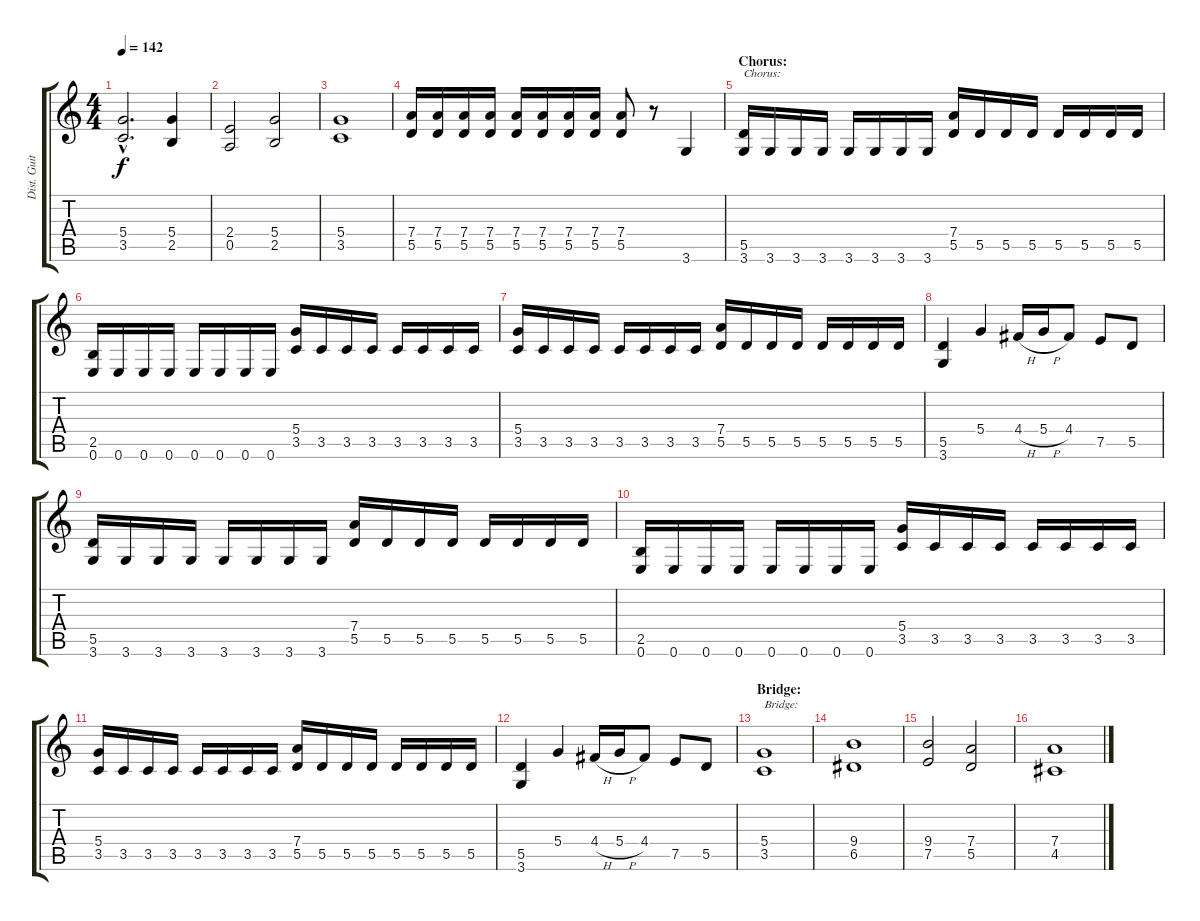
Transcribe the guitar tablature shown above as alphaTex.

\track ("Dist. Guitar 1" "Dist. Guit") {instrument distortionguitar}
\staff {score tabs}
\tuning (E4 B3 G3 D3 A2 E2) {hide}
\ts (4 4)
\tempo 142
\clef g2
\ks c
(5.4{hac} 3.5{hac}).2{d dy f} (5.4 2.5).4 |
(2.4 0.5).2 (5.4 2.5).2 |
(5.4 3.5).1 |
(7.4 5.5).16 (7.4 5.5).16 (7.4 5.5).16 (7.4 5.5).16 (7.4 5.5).16 (7.4 5.5).16 (7.4 5.5).16 (7.4 5.5).16 (7.4 5.5).8 r.8 3.6.4 |
\section ("" "Chorus:")
(5.5 3.6).16{txt "Chorus:"} 3.6.16 3.6.16 3.6.16 3.6.16 3.6.16 3.6.16 3.6.16 (7.4 5.5).16 5.5.16 5.5.16 5.5.16 5.5.16 5.5.16 5.5.16 5.5.16 |
(2.5 0.6).16 0.6.16 0.6.16 0.6.16 0.6.16 0.6.16 0.6.16 0.6.16 (5.4 3.5).16 3.5.16 3.5.16 3.5.16 3.5.16 3.5.16 3.5.16 3.5.16 |
(5.4 3.5).16 3.5.16 3.5.16 3.5.16 3.5.16 3.5.16 3.5.16 3.5.16 (7.4 5.5).16 5.5.16 5.5.16 5.5.16 5.5.16 5.5.16 5.5.16 5.5.16 |
(5.5 3.6).4 5.4.4 4.4{h}.16 5.4{h}.16 4.4.8 7.5.8 5.5.8 |
(5.5 3.6).16 3.6.16 3.6.16 3.6.16 3.6.16 3.6.16 3.6.16 3.6.16 (7.4 5.5).16 5.5.16 5.5.16 5.5.16 5.5.16 5.5.16 5.5.16 5.5.16 |
(2.5 0.6).16 0.6.16 0.6.16 0.6.16 0.6.16 0.6.16 0.6.16 0.6.16 (5.4 3.5).16 3.5.16 3.5.16 3.5.16 3.5.16 3.5.16 3.5.16 3.5.16 |
(5.4 3.5).16 3.5.16 3.5.16 3.5.16 3.5.16 3.5.16 3.5.16 3.5.16 (7.4 5.5).16 5.5.16 5.5.16 5.5.16 5.5.16 5.5.16 5.5.16 5.5.16 |
(5.5 3.6).4 5.4.4 4.4{h}.16 5.4{h}.16 4.4.8 7.5.8 5.5.8 |
\section ("" "Bridge:")
(5.4 3.5).1{txt "Bridge:"} |
(9.4 6.5).1 |
(9.4 7.5).2 (7.4 5.5).2 |
(7.4 4.5).1
